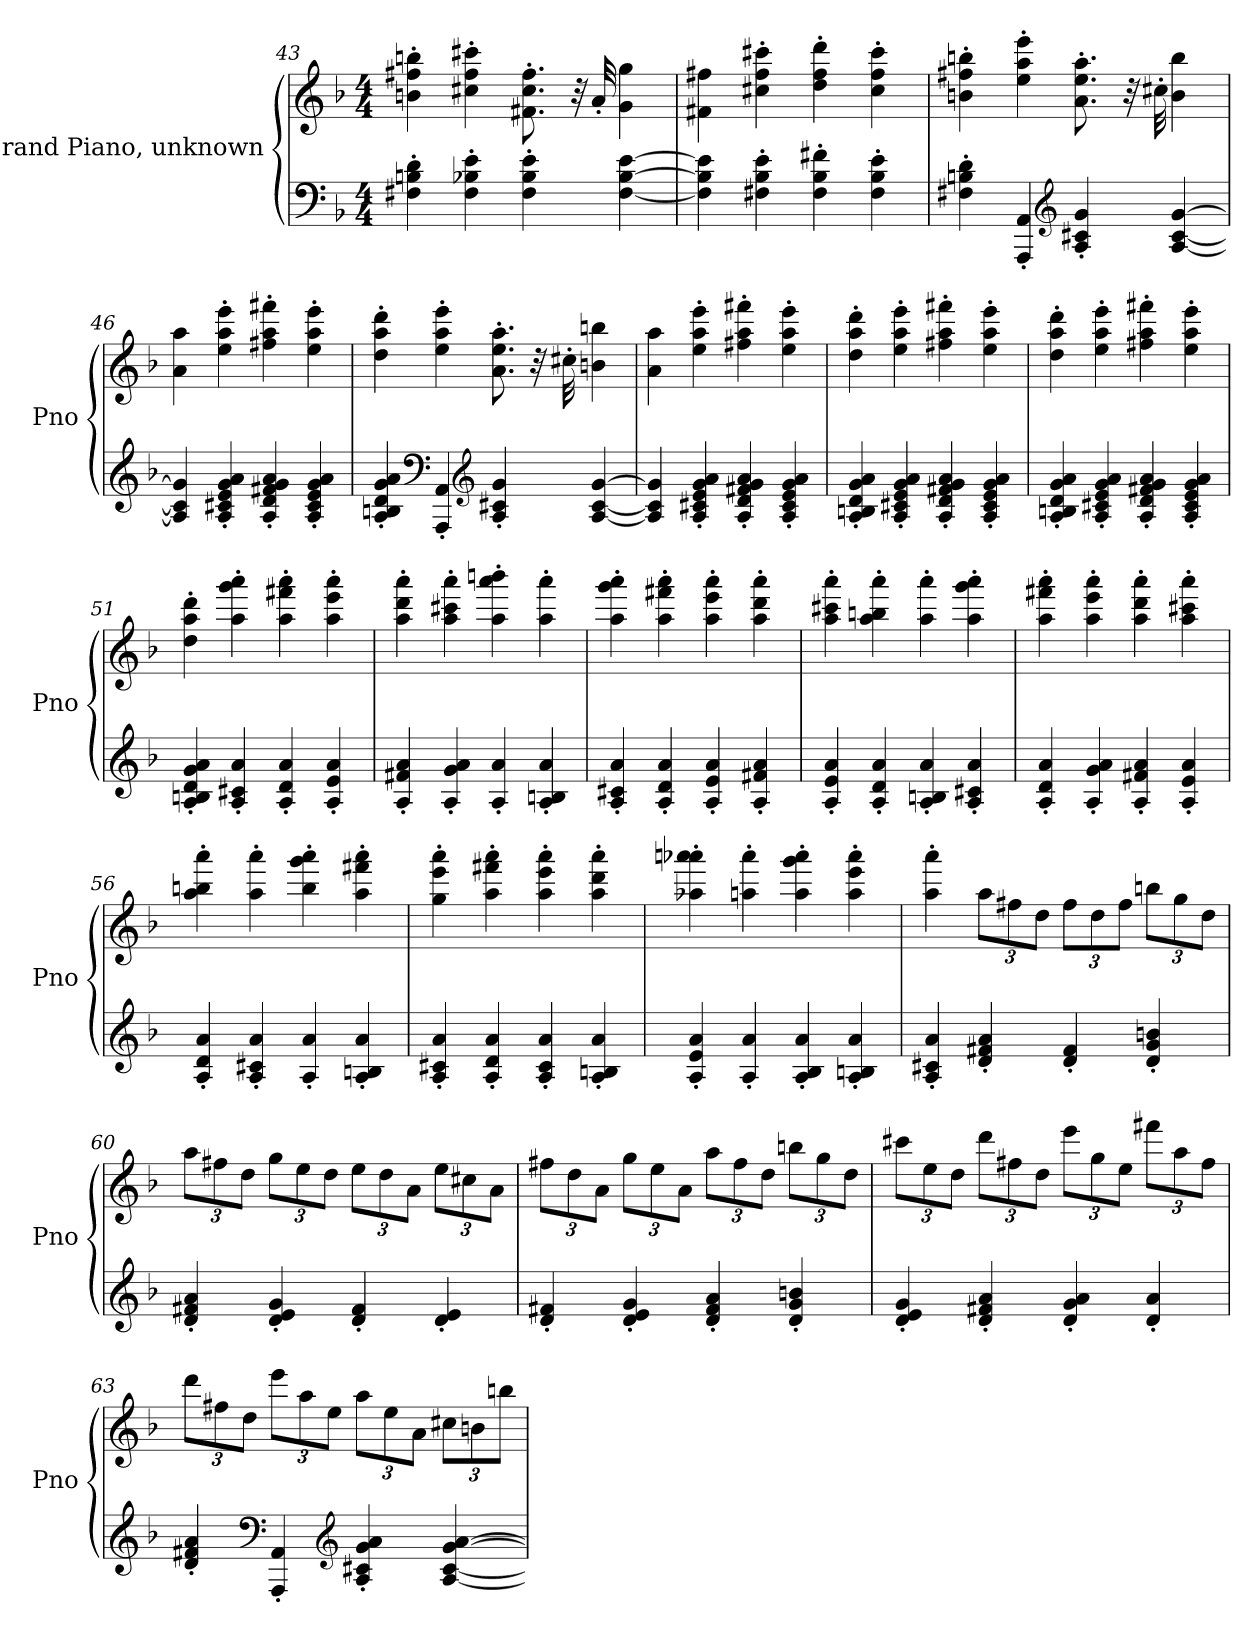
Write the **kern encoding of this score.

**kern	**kern
*part1	*part1
*staff2	*staff1
*I"Grand Piano, unknown	*
*I'Pno	*
*clefF4	*clefG2
*k[b-]	*k[b-]
*M4/4	*M4/4
=43	=43
4F#X\' 4Bn\' 4d\'	4bn\' 4ff#X\' 4bbn\'
4F#\' 4B-X\' 4e\'	4cc#X\' 4ff#\' 4ccc#X\'
4F#\' 4B-\' 4e\'	8.f#X\' 8.cc#\' 8.ff#\'
.	32r
.	32a'/
[4F#\ [4B-\ [4e\	4g\ 4gg\
=44	=44
4F#\] 4B-\] 4e\]	4f#X\ 4ff#X\
4F#X\' 4B-\' 4e\'	4cc#X\' 4ff#\' 4ccc#X\'
4F#\' 4B-\' 4f#X\'	4dd\' 4ff#\' 4ddd\'
4F#\' 4B-\' 4e\'	4cc#\' 4ff#\' 4ccc#\'
=45	=45
4F#X\' 4Bn\' 4d\'	4bn\' 4ff#X\' 4bbn\'
4AAA/' 4AA/'	4ee\' 4aa\' 4eee\'
*clefG2	*
4A/' 4c#X/' 4g/'	8.a\' 8.ee\' 8.aa\'
.	32r
.	32cc#X'\
[4A/ [4c#/ [4g/	4b\ 4bb\
=46	=46
4A/] 4c#/] 4g/]	4a\ 4aa\
4A/' 4c#X/' 4e/' 4g/' 4a/'	4ee\' 4aa\' 4eee\'
4A/' 4d/' 4f#X/' 4g/' 4a/'	4ff#X\' 4aa\' 4fff#X\'
4A/' 4c#/' 4e/' 4g/' 4a/'	4ee\' 4aa\' 4eee\'
!!LO:LB:g=z
=47	=47
4A/' 4Bn/' 4d/' 4g/' 4a/'	4dd\' 4aa\' 4ddd\'
*clefF4	*
4AAA/' 4AA/'	4ee\' 4aa\' 4eee\'
*clefG2	*
4A/' 4c#X/' 4g/'	8.a\' 8.ee\' 8.aa\'
.	32r
.	32cc#X'\
[4A/ [4c#/ [4g/	4bn\ 4bbn\
=48	=48
4A/] 4c#/] 4g/]	4a\ 4aa\
4A/' 4c#X/' 4e/' 4g/' 4a/'	4ee\' 4aa\' 4eee\'
4A/' 4d/' 4f#X/' 4g/' 4a/'	4ff#X\' 4aa\' 4fff#X\'
4A/' 4c#/' 4e/' 4g/' 4a/'	4ee\' 4aa\' 4eee\'
=49	=49
4A/' 4Bn/' 4d/' 4g/' 4a/'	4dd\' 4aa\' 4ddd\'
4A/' 4c#X/' 4e/' 4g/' 4a/'	4ee\' 4aa\' 4eee\'
4A/' 4d/' 4f#X/' 4g/' 4a/'	4ff#X\' 4aa\' 4fff#X\'
4A/' 4c#/' 4e/' 4g/' 4a/'	4ee\' 4aa\' 4eee\'
=50	=50
4A/' 4Bn/' 4d/' 4g/' 4a/'	4dd\' 4aa\' 4ddd\'
4A/' 4c#X/' 4e/' 4g/' 4a/'	4ee\' 4aa\' 4eee\'
4A/' 4d/' 4f#X/' 4g/' 4a/'	4ff#X\' 4aa\' 4fff#X\'
4A/' 4c#/' 4e/' 4g/' 4a/'	4ee\' 4aa\' 4eee\'
!!LO:LB:g=z
=51	=51
4A/' 4Bn/' 4d/' 4g/' 4a/'	4dd\' 4aa\' 4ddd\'
4A/' 4c#X/' 4a/'	4aa\' 4ggg\' 4aaa\'
4A/' 4d/' 4a/'	4aa\' 4fff#X\' 4aaa\'
4A/' 4e/' 4a/'	4aa\' 4eee\' 4aaa\'
=52	=52
4A/' 4f#X/' 4a/'	4aa\' 4ddd\' 4aaa\'
4A/' 4g/' 4a/'	4aa\' 4ccc#X\' 4aaa\'
4A/' 4a/'	4aa\' 4aaa\' 4bbbn\'
4A/' 4Bn/' 4a/'	4aa\' 4aaa\'
=53	=53
4A/' 4c#X/' 4a/'	4aa\' 4ggg\' 4aaa\'
4A/' 4d/' 4a/'	4aa\' 4fff#X\' 4aaa\'
4A/' 4e/' 4a/'	4aa\' 4eee\' 4aaa\'
4A/' 4f#X/' 4a/'	4aa\' 4ddd\' 4aaa\'
=54	=54
4A/' 4e/' 4a/'	4aa\' 4ccc#X\' 4aaa\'
4A/' 4d/' 4a/'	4aa\' 4bbn\' 4aaa\'
4A/' 4Bn/' 4a/'	4aa\' 4aaa\'
4A/' 4c#X/' 4a/'	4aa\' 4ggg\' 4aaa\'
=55	=55
4A/' 4d/' 4a/'	4aa\' 4fff#X\' 4aaa\'
4A/' 4g/' 4a/'	4aa\' 4eee\' 4aaa\'
4A/' 4f#X/' 4a/'	4aa\' 4ddd\' 4aaa\'
4A/' 4e/' 4a/'	4aa\' 4ccc#X\' 4aaa\'
!!LO:LB:g=z
=56	=56
4A/' 4d/' 4a/'	4aa\' 4bbn\' 4aaa\'
4A/' 4c#X/' 4a/'	4aa\' 4aaa\'
4A/' 4a/'	4bb\' 4ggg\' 4aaa\'
4A/' 4Bn/' 4a/'	4aa\' 4fff#X\' 4aaa\'
=57	=57
4A/' 4c#X/' 4a/'	4gg\' 4eee\' 4aaa\'
4A/' 4d/' 4a/'	4aa\' 4fff#X\' 4aaa\'
4A/' 4c#/' 4a/'	4aa\' 4eee\' 4aaa\'
4A/' 4Bn/' 4a/'	4aa\' 4ddd\' 4aaa\'
=58	=58
4A/' 4e/' 4a/'	4aa-X\' 4aaa-X\' 4aaan\'
4A/' 4a/'	4aan\' 4aaa\'
4A/' 4B-/' 4a/'	4aa\' 4ggg\' 4aaa\'
4A/' 4Bn/' 4a/'	4aa\' 4eee\' 4aaa\'
=59	=59
4A/' 4c#X/' 4a/'	4aa\' 4aaa\'
*	*Xbrackettup
4d/' 4f#X/' 4a/'	12aa\L
.	12ff#X\
.	12dd\J
4d/' 4f#/'	12ff#\L
.	12dd\
.	12ff#\J
4d/' 4g/' 4bn/'	12bbn\L
.	12gg\
.	12dd\J
!!LO:LB:g=z
=60	=60
4d/' 4f#X/' 4a/'	12aa\L
.	12ff#X\
.	12dd\J
4d/' 4e/' 4g/'	12gg\L
.	12ee\
.	12dd\J
4d/' 4f#/'	12ee\L
.	12dd\
.	12a\J
4d/' 4e/'	12ee\L
.	12cc#X\
.	12a\J
=61	=61
4d/' 4f#X/'	12ff#X\L
.	12dd\
.	12a\J
4d/' 4e/' 4g/'	12gg\L
.	12ee\
.	12a\J
4d/' 4f#/' 4a/'	12aa\L
.	12ff#\
.	12dd\J
4d/' 4g/' 4bn/'	12bbn\L
.	12gg\
.	12dd\J
=62	=62
4d/' 4e/' 4g/'	12ccc#X\L
.	12ee\
.	12dd\J
4d/' 4f#X/' 4a/'	12ddd\L
.	12ff#X\
.	12dd\J
4d/' 4g/' 4a/'	12eee\L
.	12gg\
.	12ee\J
4d/' 4a/'	12fff#X\L
.	12aa\
.	12ff#\J
!!LO:PB:g=z
=63	=63
4d/' 4f#X/' 4a/'	12ddd\L
.	12ff#X\
.	12dd\J
*clefF4	*
4AAA/' 4AA/'	12eee\L
.	12aa\
.	12ee\J
*clefG2	*
4A/' 4c#X/' 4g/' 4a/'	12aa\L
.	12ee\
.	12a\J
[4A/ [4c#/ [4g/ [4a/	12cc#X\L
.	12bn\
.	12bbn\J
=	=
*-	*-
